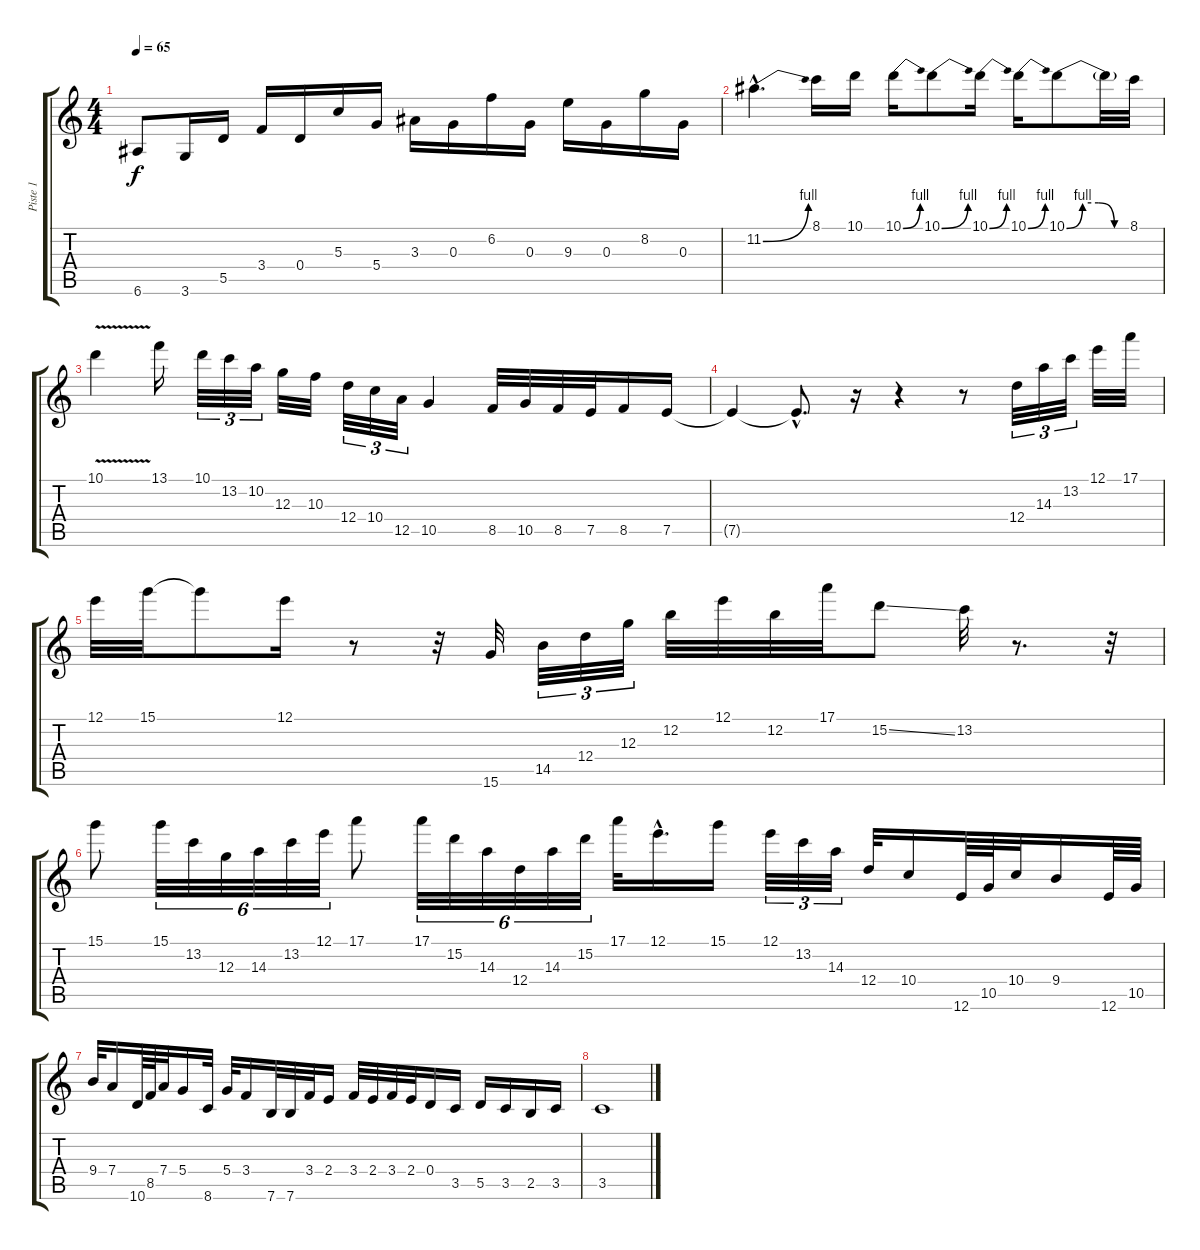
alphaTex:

\track ("Piste 1" "Piste 1") {instrument overdrivenguitar}
\staff {score tabs}
\tuning (E4 B3 G3 D3 A2 E2) {hide}
\ts (4 4)
\tempo 65
\clef g2
\ks c
6.6{t}.8{dy f} 3.6.16 5.5.16 3.4.16 0.4.16 5.3.16 5.4.16 3.3.16 0.3.16 6.2.16 0.3.16 9.3.16 0.3.16 8.2.16 0.3.16 |
11.2{be (bend 0 0 60 4) hac}.4{d} 8.1.16 10.1.16 10.1{be (bend 0 0 60 4)}.16 10.1{be (bend 0 0 60 4)}.8 10.1{be (bend 0 0 60 4)}.16 10.1{be (bend 0 0 60 4)}.16 10.1{be (custom 0 0 15 4 30 4 45 0 60 0)}.8 10.1{t}.32 8.1.32 |
10.1{v}.4 13.1.16 10.1.32{tu (3 2)} 13.2.32{tu (3 2)} 10.2.32{tu (3 2)} 12.3.32 10.3.32 12.4.32{tu (3 2)} 10.4.32{tu (3 2)} 12.5.32{tu (3 2)} 10.5.4 8.5.32 10.5.32 8.5.32 7.5.32 8.5.16 7.5.16 |
7.5{t}.4 7.5{hac t}.8{d} r.16 r.4 r.8 12.4.32{tu (3 2)} 14.3.32{tu (3 2)} 13.2.32{tu (3 2)} 12.1.32 17.1.32 |
12.1.32 15.1.32 15.1{t}.8 12.1.16 r.8 r.32 15.6.32 14.5.32{tu (3 2)} 12.4.32{tu (3 2)} 12.3.32{tu (3 2)} 12.2.32 12.1.32 12.2.32 17.1.32 15.2{ss}.8 13.2.32 r.8{d} r.32 |
15.1.8 15.1.32{tu (6 4)} 13.2.32{tu (6 4)} 12.3.32{tu (6 4)} 14.3.32{tu (6 4)} 13.2.32{tu (6 4)} 12.1.32{tu (6 4)} 17.1.8 17.1.32{tu (6 4)} 15.2.32{tu (6 4)} 14.3.32{tu (6 4)} 12.4.32{tu (6 4)} 14.3.32{tu (6 4)} 15.2.32{tu (6 4)} 17.1.32 12.1{hac}.16{d} 15.1.16 12.1.32{tu (3 2)} 13.2.32{tu (3 2)} 14.3.32{tu (3 2)} 12.4.32 10.4.16 12.6.64 10.5.64 10.4.32 9.4.16 12.6.64 10.5.64 |
9.4.32 7.4.16 10.6.64 8.5.64 7.4.32 5.4.16 8.6.32 5.4.32 3.4.16 7.6.32 7.6.32 3.4.32 2.4.16 3.4.32 2.4.32 3.4.32 2.4.32 0.4.16 3.5.16 5.5.16 3.5.16 2.5.16 3.5.16 |
3.5.1
